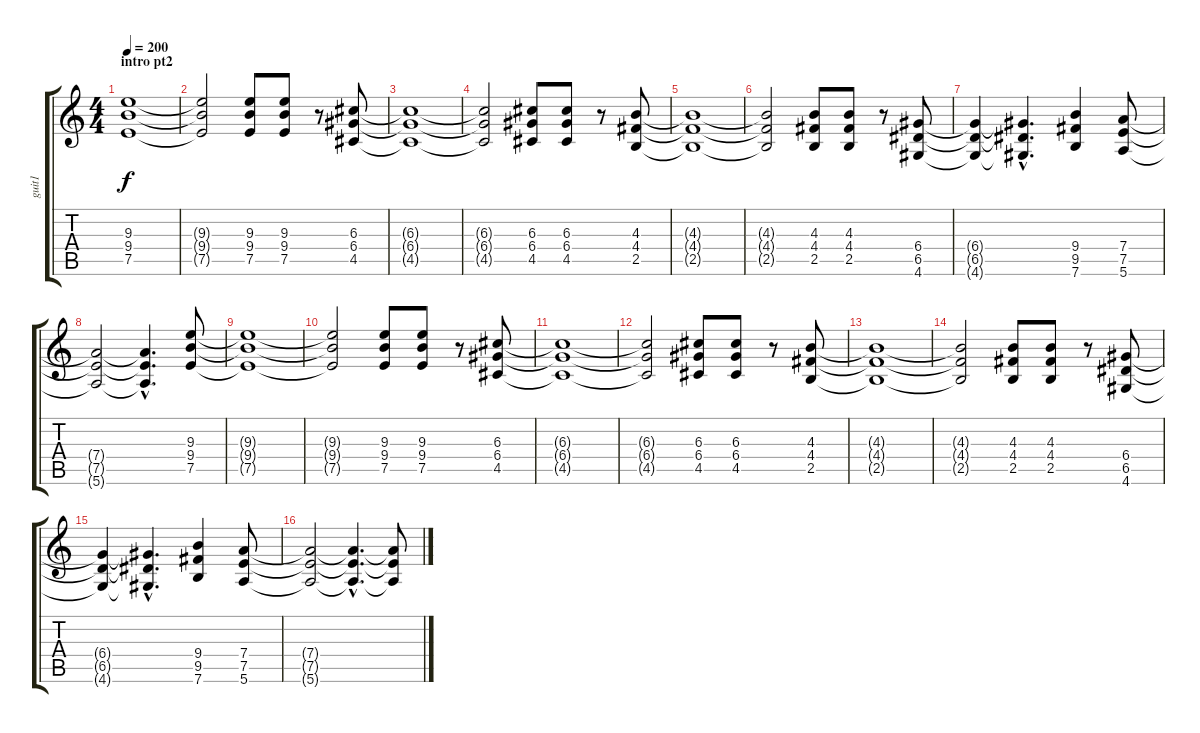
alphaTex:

\track ("guit1" "guit1") {instrument distortionguitar}
\staff {score tabs}
\tuning (E4 B3 G3 D3 A2 E2) {hide}
\ts (4 4)
\section ("" "intro pt2")
\tempo 200
\clef g2
\ks c
(9.3 9.4 7.5).1{dy f} |
(9.3{t} 9.4{t} 7.5{t}).2 (9.3 9.4 7.5).8 (9.3 9.4 7.5).8 r.8 (6.3 6.4 4.5).8 |
(6.3{t} 6.4{t} 4.5{t}).1 |
(6.3{t} 6.4{t} 4.5{t}).2 (6.3 6.4 4.5).8 (6.3 6.4 4.5).8 r.8 (4.3 4.4 2.5).8 |
(4.3{t} 4.4{t} 2.5{t}).1 |
(4.3{t} 4.4{t} 2.5{t}).2 (4.3 4.4 2.5).8 (4.3 4.4 2.5).8 r.8 (6.4 6.5 4.6).8 |
(6.4{t} 6.5{t} 4.6{t}).4 (6.4{hac t} 6.5{hac t} 4.6{hac t}).4{d} (9.4 9.5 7.6).4 (7.4 7.5 5.6).8 |
(7.4{t} 7.5{t} 5.6{t}).2 (7.4{hac t} 7.5{hac t} 5.6{hac t}).4{d} (9.3 9.4 7.5).8 |
(9.3{t} 9.4{t} 7.5{t}).1 |
(9.3{t} 9.4{t} 7.5{t}).2 (9.3 9.4 7.5).8 (9.3 9.4 7.5).8 r.8 (6.3 6.4 4.5).8 |
(6.3{t} 6.4{t} 4.5{t}).1 |
(6.3{t} 6.4{t} 4.5{t}).2 (6.3 6.4 4.5).8 (6.3 6.4 4.5).8 r.8 (4.3 4.4 2.5).8 |
(4.3{t} 4.4{t} 2.5{t}).1 |
(4.3{t} 4.4{t} 2.5{t}).2 (4.3 4.4 2.5).8 (4.3 4.4 2.5).8 r.8 (6.4 6.5 4.6).8 |
(6.4{t} 6.5{t} 4.6{t}).4 (6.4{hac t} 6.5{hac t} 4.6{hac t}).4{d} (9.4 9.5 7.6).4 (7.4 7.5 5.6).8 |
(7.4{t} 7.5{t} 5.6{t}).2 (7.4{hac t} 7.5{hac t} 5.6{hac t}).4{d} (7.4{t} 7.5{t} 5.6{t}).8
